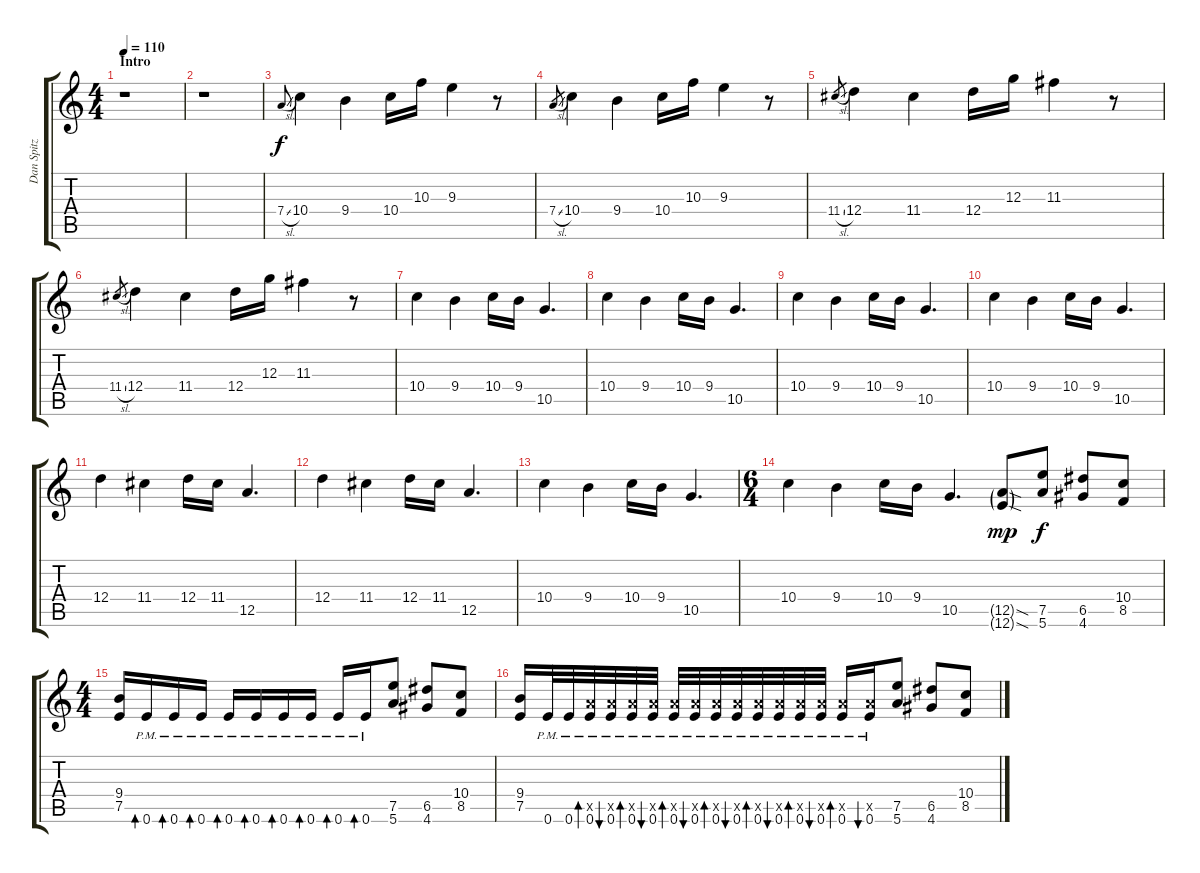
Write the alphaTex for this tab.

\track ("Dan Spitz (Guitar Lead)" "Dan Spitz ") {instrument overdrivenguitar}
\staff {score tabs}
\tuning (E4 B3 G3 D3 A2 E2) {hide}
\ts (4 4)
\section ("" "Intro")
\tempo 110
\clef g2
\ks c
r.1{dy f instrument overdrivenguitar} |
r.1 |
7.4{sl}.8{gr onbeat} 10.4.4 9.4.4 10.4.16 10.3.16 9.3.4 r.8 |
7.4{sl}.8{gr} 10.4.4 9.4.4 10.4.16 10.3.16 9.3.4 r.8 |
11.4{sl}.8{gr} 12.4.4 11.4.4 12.4.16 12.3.16 11.3.4 r.8 |
11.4{sl}.8{gr} 12.4.4 11.4.4 12.4.16 12.3.16 11.3.4 r.8 |
10.4.4 9.4.4 10.4.16 9.4.16 10.5.4{d} |
10.4.4 9.4.4 10.4.16 9.4.16 10.5.4{d} |
10.4.4 9.4.4 10.4.16 9.4.16 10.5.4{d} |
10.4.4 9.4.4 10.4.16 9.4.16 10.5.4{d} |
12.4.4 11.4.4 12.4.16 11.4.16 12.5.4{d} |
12.4.4 11.4.4 12.4.16 11.4.16 12.5.4{d} |
10.4.4 9.4.4 10.4.16 9.4.16 10.5.4{d} |
\ts (6 4)
10.4.4 9.4.4 10.4.16 9.4.16 10.5.4{d} (12.5{sod g} 12.6{sod g}).8{dy mp} (7.5 5.6).8{ot 8vb dy f} (6.5 4.6).8{ot 8vb} (10.4 8.5).8 |
\ts (4 4)
(9.4 7.5).16 0.6{pm}.16{bd 120 ot 8vb} 0.6{pm}.16{bd 120 ot 8vb} 0.6{pm}.16{bd 120 ot 8vb} 0.6{pm}.16{bd 120 ot 8vb} 0.6{pm}.16{bd 120 ot 8vb} 0.6{pm}.16{bd 120 ot 8vb} 0.6{pm}.16{bd 120 ot 8vb} 0.6{pm}.16{bd 120 ot 8vb} 0.6{pm}.16{bd 120 ot 8vb} (7.5 5.6).8{ot 8vb} (6.5 4.6).8{ot 8vb} (10.4 8.5).8 |
(9.4 7.5).16 0.6{pm}.32{ot 8vb} 0.6{pm}.32{ot 8vb} (0.5{x} 0.6{pm}).32{bd 60 ot 8vb} (0.5{x} 0.6{pm}).32{bu 60 ot 8vb} (0.5{x} 0.6{pm}).32{bd 60 ot 8vb} (0.5{x} 0.6{pm}).32{bu 60 ot 8vb} (0.5{x} 0.6{pm}).32{bd 60 ot 8vb} (0.5{x} 0.6{pm}).32{bu 60 ot 8vb} (0.5{x} 0.6{pm}).32{bd 60 ot 8vb} (0.5{x} 0.6{pm}).32{bu 60 ot 8vb} (0.5{x} 0.6{pm}).32{bd 60 ot 8vb} (0.5{x} 0.6{pm}).32{bu 60 ot 8vb} (0.5{x} 0.6{pm}).32{bd 60 ot 8vb} (0.5{x} 0.6{pm}).32{bu 60 ot 8vb} (0.5{x} 0.6{pm}).16{bd 120 ot 8vb} (0.5{x} 0.6{pm}).16{bu 120 ot 8vb} (7.5 5.6).8{ot 8vb} (6.5 4.6).8{ot 8vb} (10.4 8.5).8
